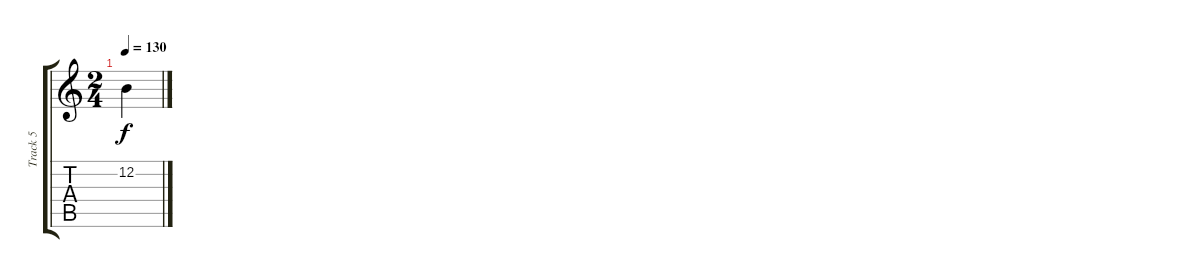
\track ("Track 5" "Track 5") {instrument synthstrings1}
\staff {score tabs}
\tuning (E4 B3 G3 D3 A2 E2) {hide}
\ts (2 4)
\tempo 130
\clef g2
\ks c
12.2{t}.4{dy f}
